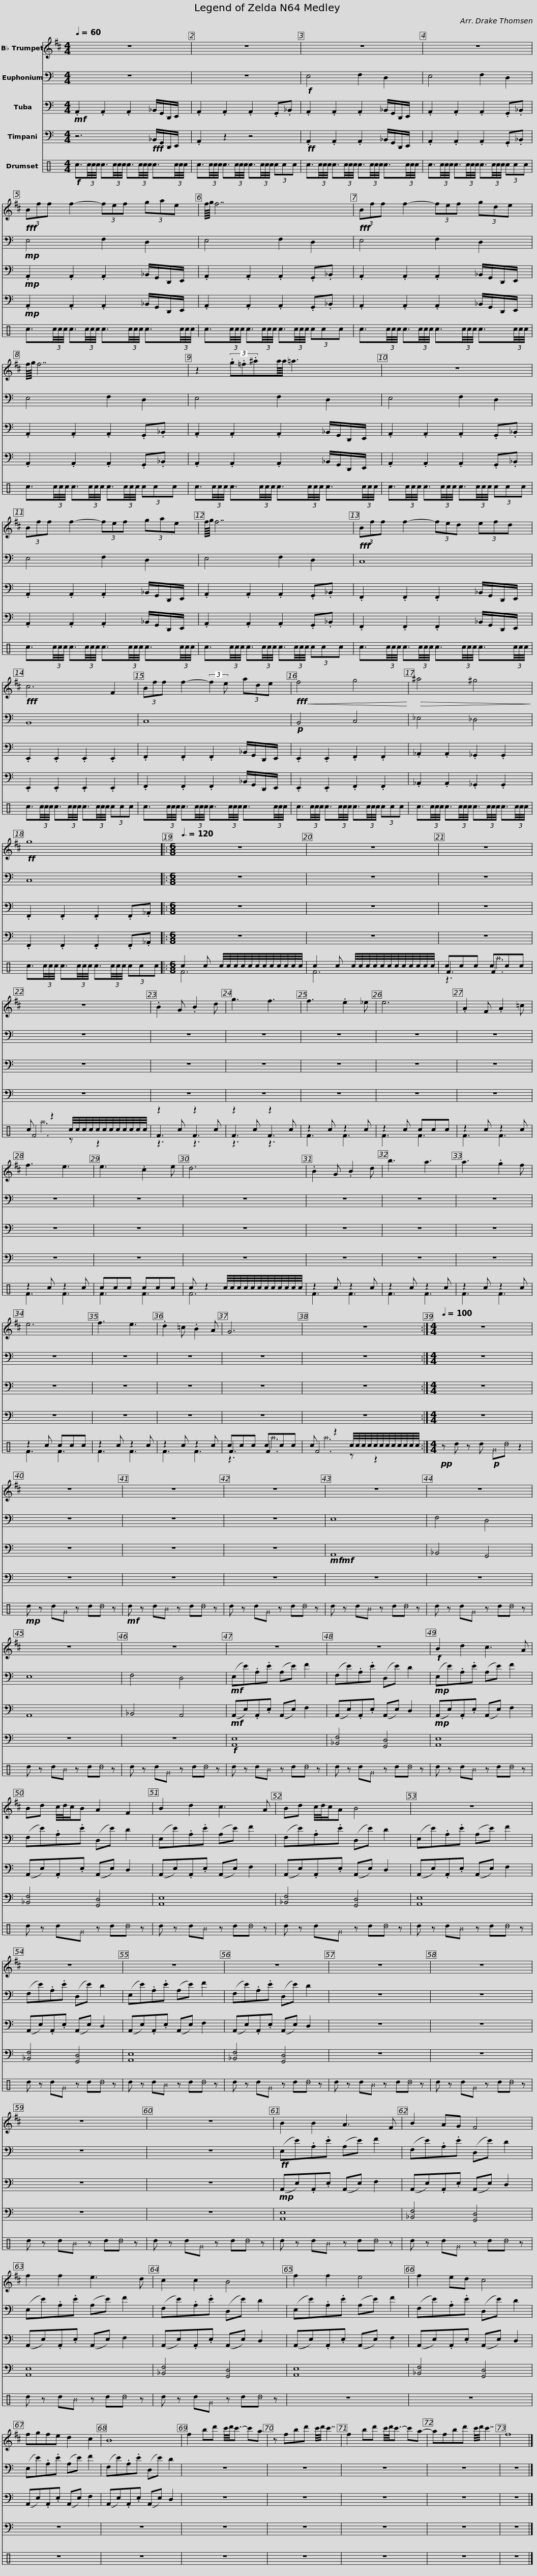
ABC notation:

X:1
%%score 1 2 3 4 ( 5 6 7 )
L:1/8
Q:1/4=60
M:4/4
I:linebreak $
K:C
V:1 treble transpose=-2
V:2 bass
V:3 bass
V:4 bass
V:5 perc
K:none
V:6 perc
K:none
V:7 perc
K:none
V:1
[K:D] z8 | z8 |$ z8 | z8 |$!fff! (3Bff f2- (3fef (3gae | %5
 f/8g/8 f7 x/4 x/ |$!fff! (3Bff f2- (3fef (3gde | f/8g/8 f7 x/4 x/ |$ z2 (3.g.=f.^aa/8a/8 =a3 x/4 x/ | z8 |$ %10
 (3Bff f2- (3fef (3gae |$ f/8g/8 f7 x/4 x/ |$!fff! (3Bff f2- (3fed (3efd |!fff! c6 F2 |$ (3Bff f2- (3:2:2f2 e (3ade | %15
!fff!!<(! f4 g4!<)! |$!>(! ^a4 ^g4!>)! |!ff! g8 |:$[M:6/8][Q:3/8=120] z6 | z6 | %20
 z6 |$ z6 | .B2 G .B2 d | g3 f3 | f3 .e2 _e | %25
 e6 | .A2 F .A2 =c |$ f3 e3 | e3 .c2 e | d6 | %30
 .B2 G .B2 d | b3 a3 | a3 .g2 f |$ e6 | f3 e3 | %35
 .d2 =c .B2 A | G6 | z6 :|$[M:4/4][Q:1/4=100] z8 | z8 | %40
 z8 | z8 | z8 |$ z8 | z8 | %45
 z8 | z8 | z8 |$!f! B2 d2 c3 A | Bd c/4d/4c/B A2 F2 | %50
 B2 d2 c3 A | Bd c/4d/4c/A B4 |$ z8 | z8 | z8 | %55
 z8 | z8 |$ z8 | z8 | z8 | %60
 B2 B2 A3 F | B2 AG F4 |$ f2 f2 e3 d | c2 c2 B4 | f2 f2 e4 | %65
 f2 ed c4 | fgfe d2 c2 |$ B8 | f2 bd' c'/4d'/4c'3/2- c'a | z fbd' c'/4d'/4 c'7/2 | %70
 f2 bd' c'/4d'/4c'3/2- c'a- |$ afbd' c'/4d'/4 c'7/2 | f8 |] %73
V:2
 z8 | z8 |$!f! E,4 F,2 D,2 | E,4 F,2 D,2 |$!mp! E,4 F,2 D,2 | %5
 E,4 F,2 D,2 |$ E,4 F,2 D,2 | E,4 F,2 D,2 |$ E,4 F,2 D,2 | E,4 F,2 D,2 |$ %10
 E,4 F,2 D,2 |$ E,4 F,2 D,2 |$ C,8 | B,,8 |$ C,8 | %15
!p! B,,4 C,4 |$ _E,4 _D,4 | C,8 |:$[M:6/8] z6 | z6 | %20
 z6 |$ z6 | z6 | z6 | z6 | %25
 z6 | z6 |$ z6 | z6 | z6 | %30
 z6 | z6 | z6 |$ z6 | z6 | %35
 z6 | z6 | z6 :|$[M:4/4] z8 | z8 | %40
 z8 | z8 | E,8 |$ F,4 D,4 | E,8 | %45
 F,4 D,4 |!mf! (E,E).A,.E (A,E) F2 | (F,E).A,.E (D,E) D2 |$!mp! (E,E).A,.E (A,E) F2 | (F,E).A,.E (D,E) D2 | %50
 (E,E).A,.E (A,E) F2 | (F,E).A,.E (D,E) D2 |$ (E,E).A,.E (A,E) F2 | (F,E).A,.E (D,E) D2 | (E,E).A,.E (A,E) F2 | %55
 (F,E).A,.E (D,E) D2 | z8 |$ z8 | z8 | z8 | %60
!ff! (E,E).A,.E (A,E) F2 | (F,E).A,.E (D,E) D2 |$ (E,E).A,.E (A,E) F2 | (F,E).A,.E (D,E) D2 | (E,E).A,.E (A,E) F2 | %65
 (F,E).A,.E (D,E) D2 | (E,E).A,.E (A,E) F2 |$ (F,E).A,.E (D,E) D2 | z8 | z8 | %70
 z8 |$ z8 | z8 |] %73
V:3
!mf! .A,,2 .A,,2 .A,,2 _B,,/G,,/D,,/E,,/ | .A,,2 .A,,2 .A,,2 .G,,._B,, |$ .A,,2 .A,,2 .A,,2 _B,,/G,,/D,,/E,,/ | .A,,2 .A,,2 .A,,2 .G,,._B,, |$!mp! .A,,2 .A,,2 .A,,2 _B,,/G,,/D,,/E,,/ | %5
 .A,,2 .A,,2 .A,,2 .G,,._B,, |$ .A,,2 .A,,2 .A,,2 _B,,/G,,/D,,/E,,/ | .A,,2 .A,,2 .A,,2 .G,,._B,, |$ .A,,2 .A,,2 .A,,2 _B,,/G,,/D,,/E,,/ | .A,,2 .A,,2 .A,,2 .G,,._B,, |$ %10
 .A,,2 .A,,2 .A,,2 _B,,/G,,/D,,/E,,/ |$ .A,,2 .A,,2 .A,,2 .G,,._B,, |$ .F,,2 .F,,2 .F,,2 _B,,/G,,/D,,/E,,/ | .E,,2 .E,,2 .E,,2 .E,,2 |$ .F,,2 .F,,2 .F,,2 _B,,/G,,/D,,/E,,/ | %15
 .E,,2 .E,,2 .F,,2 .F,,2 |$ ._A,,2 .A,,2 ._G,,2 .G,,2 | .F,,2 .F,,2 .F,,2 .F,,._A,, |:$[M:6/8] z6 | z6 | %20
 z6 |$ z6 | z6 | z6 | z6 | %25
 z6 | z6 |$ z6 | z6 | z6 | %30
 z6 | z6 | z6 |$ z6 | z6 | %35
 z6 | z6 | z6 :|$[M:4/4] z8 | z8 | %40
 z8 | z8 |!mf!!mf! A,,8 |$ _B,,4 G,,4 | A,,8 | %45
 _B,,4 A,,4 |!mf! (A,,E,).A,,.E, (A,,E,) F,2 | (A,,E,).A,,.E, (A,,E,) D,2 |$!mp! (A,,E,).A,,.E, (A,,E,) F,2 | (A,,E,).A,,.E, (A,,E,) D,2 | %50
 (A,,E,).A,,.E, (A,,E,) F,2 | (A,,E,).A,,.E, (A,,E,) D,2 |$ (A,,E,).A,,.E, (A,,E,) F,2 | (A,,E,).A,,.E, (A,,E,) D,2 | (A,,E,).A,,.E, (A,,E,) F,2 | %55
 (A,,E,).A,,.E, (A,,E,) D,2 | z8 |$ z8 | z8 | z8 | %60
!mp! (A,,E,).A,,.E, (A,,E,) F,2 | (A,,E,).A,,.E, (A,,E,) D,2 |$ (A,,E,).A,,.E, (A,,E,) F,2 | (A,,E,).A,,.E, (A,,E,) D,2 | (A,,E,).A,,.E, (A,,E,) F,2 | %65
 (A,,E,).A,,.E, (A,,E,) D,2 | (A,,E,).A,,.E, (A,,E,) F,2 |$ (A,,E,).A,,.E, (A,,E,) D,2 | z8 | z8 | %70
 z8 |$ z8 | z8 |] %73
V:4
 z6!fff! _B,,/G,,/D,,/E,,/ | .A,,2 z2 z4 |$!ff! .A,,2 .A,,2 .A,,2 _B,,/G,,/D,,/E,,/ | .A,,2 .A,,2 .A,,2 .G,,._B,, |$!mp! .A,,2 .A,,2 .A,,2 _B,,/G,,/D,,/E,,/ | %5
 .A,,2 .A,,2 .A,,2 .G,,._B,, |$ .A,,2 .A,,2 .A,,2 _B,,/G,,/D,,/E,,/ | .A,,2 .A,,2 .A,,2 .G,,._B,, |$ .A,,2 .A,,2 .A,,2 _B,,/G,,/D,,/E,,/ | .A,,2 .A,,2 .A,,2 .G,,._B,, |$ %10
 .A,,2 .A,,2 .A,,2 _B,,/G,,/D,,/E,,/ |$ .A,,2 .A,,2 .A,,2 .G,,._B,, |$ .F,,2 .F,,2 .F,,2 _B,,/G,,/D,,/E,,/ | .E,,2 .E,,2 .E,,2 .E,,2 |$ .F,,2 .F,,2 .F,,2 _B,,/G,,/D,,/E,,/ | %15
 .E,,2 .E,,2 .F,,2 .F,,2 |$ ._A,,2 .A,,2 ._G,,2 .G,,2 | .F,,2 .F,,2 .F,,2 .F,,._A,, |:$[M:6/8] z6 | z6 | %20
 z6 |$ z6 | z6 | z6 | z6 | %25
 z6 | z6 |$ z6 | z6 | z6 | %30
 z6 | z6 | z6 |$ z6 | z6 | %35
 z6 | z6 | z6 :|$[M:4/4] z8 | z8 | %40
 z8 | z8 | z8 |$ z8 | z8 | %45
 z8 |!f! [A,,E,]8 | [_B,,F,]4 [G,,D,]4 |$ [A,,E,]8 | [_B,,F,]4 [G,,D,]4 | %50
 [A,,E,]8 | [_B,,F,]4 [G,,D,]4 |$ [A,,E,]8 | [_B,,F,]4 [G,,D,]4 | [A,,E,]8 | %55
 [_B,,F,]4 [G,,D,]4 | z8 |$ z8 | z8 | z8 | %60
 [A,,E,]8 | [_B,,F,]4 [G,,D,]4 |$ [A,,E,]8 | [_B,,F,]4 [G,,D,]4 | [A,,E,]8 | %65
 [_B,,F,]4 [G,,D,]4 | z8 |$ z8 | z8 | z8 | %70
 z8 |$ z8 | z8 |] %73
V:5
!f! c3/2(3c/4c/4c/4 c3/2(3c/4c/4c/4 c3/2(3c/4c/4c/4 c3/2(3c/4c/4c/4 | c3/2(3c/4c/4c/4 c3/2(3c/4c/4c/4 c3/2(3c/4c/4c/4 (3ccc |$ c3/2(3c/4c/4c/4 c3/2(3c/4c/4c/4 c3/2(3c/4c/4c/4 c3/2(3c/4c/4c/4 | c3/2(3c/4c/4c/4 c3/2(3c/4c/4c/4 c3/2(3c/4c/4c/4 (3ccc |$ c3/2(3c/4c/4c/4 c3/2(3c/4c/4c/4 c3/2(3c/4c/4c/4 c3/2(3c/4c/4c/4 | %5
 c3/2(3c/4c/4c/4 c3/2(3c/4c/4c/4 c3/2(3c/4c/4c/4 (3ccc |$ c3/2(3c/4c/4c/4 c3/2(3c/4c/4c/4 c3/2(3c/4c/4c/4 c3/2(3c/4c/4c/4 | c3/2(3c/4c/4c/4 c3/2(3c/4c/4c/4 c3/2(3c/4c/4c/4 (3ccc |$ c3/2(3c/4c/4c/4 c3/2(3c/4c/4c/4 c3/2(3c/4c/4c/4 c3/2(3c/4c/4c/4 | c3/2(3c/4c/4c/4 c3/2(3c/4c/4c/4 c3/2(3c/4c/4c/4 (3ccc |$ %10
 c3/2(3c/4c/4c/4 c3/2(3c/4c/4c/4 c3/2(3c/4c/4c/4 c3/2(3c/4c/4c/4 |$ c3/2(3c/4c/4c/4 c3/2(3c/4c/4c/4 c3/2(3c/4c/4c/4 (3ccc |$ c3/2(3c/4c/4c/4 c3/2(3c/4c/4c/4 c3/2(3c/4c/4c/4 c3/2(3c/4c/4c/4 | c3/2(3c/4c/4c/4 c3/2(3c/4c/4c/4 c3/2(3c/4c/4c/4 (3ccc |$ c3/2(3c/4c/4c/4 c3/2(3c/4c/4c/4 c3/2(3c/4c/4c/4 c3/2(3c/4c/4c/4 | %15
 c3/2(3c/4c/4c/4 c3/2(3c/4c/4c/4 c3/2(3c/4c/4c/4 (3ccc |$ c3/2(3c/4c/4c/4 c3/2(3c/4c/4c/4 c3/2(3c/4c/4c/4 c3/2(3c/4c/4c/4 | c3/2(3c/4c/4c/4 c3/2(3c/4c/4c/4 c3/2(3c/4c/4c/4 (3ccc |:$[M:6/8] c2 c c/4c/4c/4c/4c/4c/4c/4c/4c/4c/4c/4c/4 | c2 c c/4c/4c/4c/4c/4c/4c/4c/4c/4c/4c/4c/4 | %20
 ccc ccc |$ c z2 c/4c/4c/4c/4c/4c/4c/4c/4c/4c/4c/4c/4 | z2 c z2 c | z2 c z2 c | z2 c z2 c | %25
 z2 c ccc | z2 c z2 c |$ z2 c z2 c | ccc ccc | c z2 c/4c/4c/4c/4c/4c/4c/4c/4c/4c/4c/4c/4 | %30
 z2 c z2 c | z2 c z2 c | z2 c z2 c |$ z2 c ccc | z2 c z2 c | %35
 z2 c z2 c | ccc ccc | c z2 c/4c/4c/4c/4c/4c/4c/4c/4c/4c/4c/4c/4 :|$[M:4/4]!pp! z d z d!p! ^G_d z2 |!mp! d z d^G z d_d z | %40
!mf! d z d^B z d_d z | d z d^G z d_d z | d z d^B z d_d z |$ d z d^G z d_d z | d z d^B z d_d z | %45
 d z d^G z d_d z | d z d^B z d_d z | d z d^G z d_d z |$ d z d^B z d_d z | d z d^G z d_d z | %50
 d z d^B z d_d z | d z d^G z d_d z |$ d z d^B z d_d z | d z d^G z d_d z | d z d^B z d_d z | %55
 d z d^G z d_d z | d z d^B z d_d z |$ d z d^G z d_d z | d z d^B z d_d z | d z d^G z d_d z | %60
 d z d^B z d_d z | d z d^G z d_d z |$ d z d^B z d_d z | d z d^G z d_d z | z8 | %65
 z8 | z8 |$ z8 | z8 | z8 | %70
 z8 |$ z8 | z8 |] %73
V:6
 x8 | x8 |$ x8 | x8 |$ x8 | %5
 x8 |$ x8 | x8 |$ x8 | x8 |$ %10
 x8 |$ x8 |$ x8 | x8 |$ x8 | %15
 x8 |$ x8 | x8 |:$[M:6/8] F6 | F6 | %20
 F3 F3 |$ F6 | F3 F3 | F3 F3 | F3 F3 | %25
 F3 F3 | F3 F3 |$ F3 F3 | F3 F3 | F6 | %30
 F3 F3 | F3 F3 | F3 F3 |$ F3 F3 | F3 F3 | %35
 F3 F3 | F3 F3 | F6 :|$[M:4/4] x8 | x8 | %40
 x8 | x8 | x8 |$ x8 | x8 | %45
 x8 | x8 | x8 |$ x8 | x8 | %50
 x8 | x8 |$ x8 | x8 | x8 | %55
 x8 | x8 |$ x8 | x8 | x8 | %60
 x8 | x8 |$ x8 | x8 | x8 | %65
 x8 | x8 |$ x8 | x8 | x8 | %70
 x8 |$ x8 | x8 |] %73
V:7
 x8 | x8 |$ x8 | x8 |$ x8 | %5
 x8 |$ x8 | x8 |$ x8 | x8 |$ %10
 x8 |$ x8 |$ x8 | x8 |$ x8 | %15
 x8 |$ x8 | x8 |:$[M:6/8] x6 | x6 | %20
 z3 ^a3 |$ ^a3 z z2 | z3 z3 | z3 z3 | x6 | %25
 x6 | x6 |$ x6 | x6 | x6 | %30
 x6 | x6 | x6 |$ x6 | x6 | %35
 x6 | z3 ^a3 | ^a3 z z2 :|$[M:4/4] x8 | x8 | %40
 x8 | x8 | x8 |$ x8 | x8 | %45
 x8 | x8 | x8 |$ x8 | x8 | %50
 x8 | x8 |$ x8 | x8 | x8 | %55
 x8 | x8 |$ x8 | x8 | x8 | %60
 x8 | x8 |$ x8 | x8 | x8 | %65
 x8 | x8 |$ x8 | x8 | x8 | %70
 x8 |$ x8 | x8 |] %73
